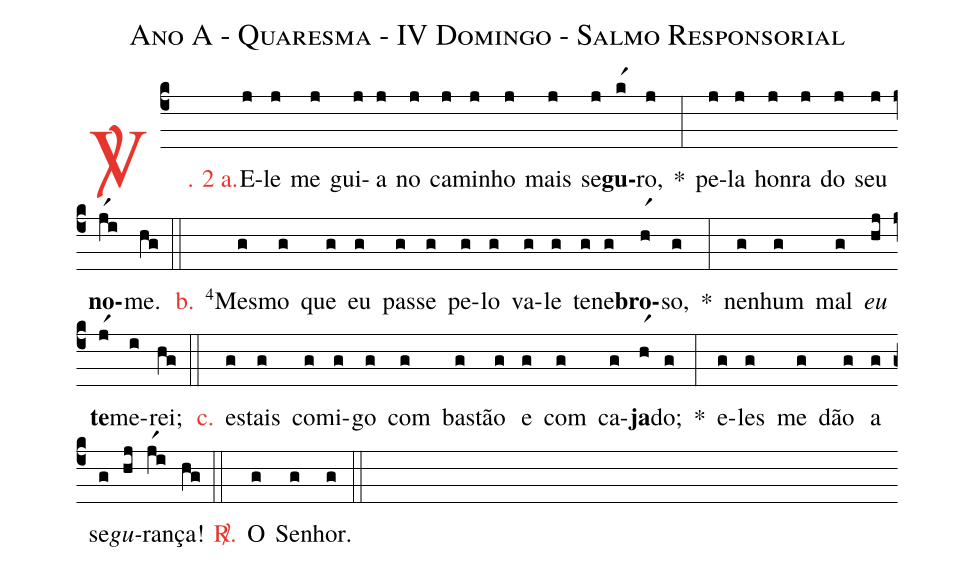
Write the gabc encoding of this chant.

name: Ano A - Quaresma - IV Domingo - Salmo Responsorial;
%%
(c4)

<c><sp>V/</sp>. 2 a.</c>() E(j)le(j) me(j) gui(j)a(j) no(j) ca(j)mi(j)nho(j) mais(j) se(j)<b>gu</b>(kr1)ro,(j) *(:)
pe(j)la(j) hon(j)ra(j) do(j) seu(j) <b>no</b>(jr1i)me.(hg)

(::)

<nlba><c>b.</c>() <v>\VSup{4}</v>Mes</nlba>(g)mo(g) que(g) eu(g) pas(g)se(g) pe(g)lo(g) va(g)le(g) te(g)ne(g)<b>bro</b>(hr1)so,(g) *(:)
ne(g)nhum(g) mal(g) <i>eu</i>(hj) <b>te</b>(jr1)me(i)rei;(hg)

(::)

<nlba><c>c.</c>() es</nlba>(g)tais(g) co(g)mi(g)go(g) com(g) bas(g)tão(g) e(g) com(g) ca(g)<b>ja</b>(hr1)do;(g) *(:)
e(g)les(g) me(g) dão(g) a(g) se(g)<i>gu</i>(hj)ran(jr1i)ça!(hg)

(::)

<nlba><c><sp>R/</sp>.</c>() O</nlba>(g) Se(g)nhor.(g)

(::)
